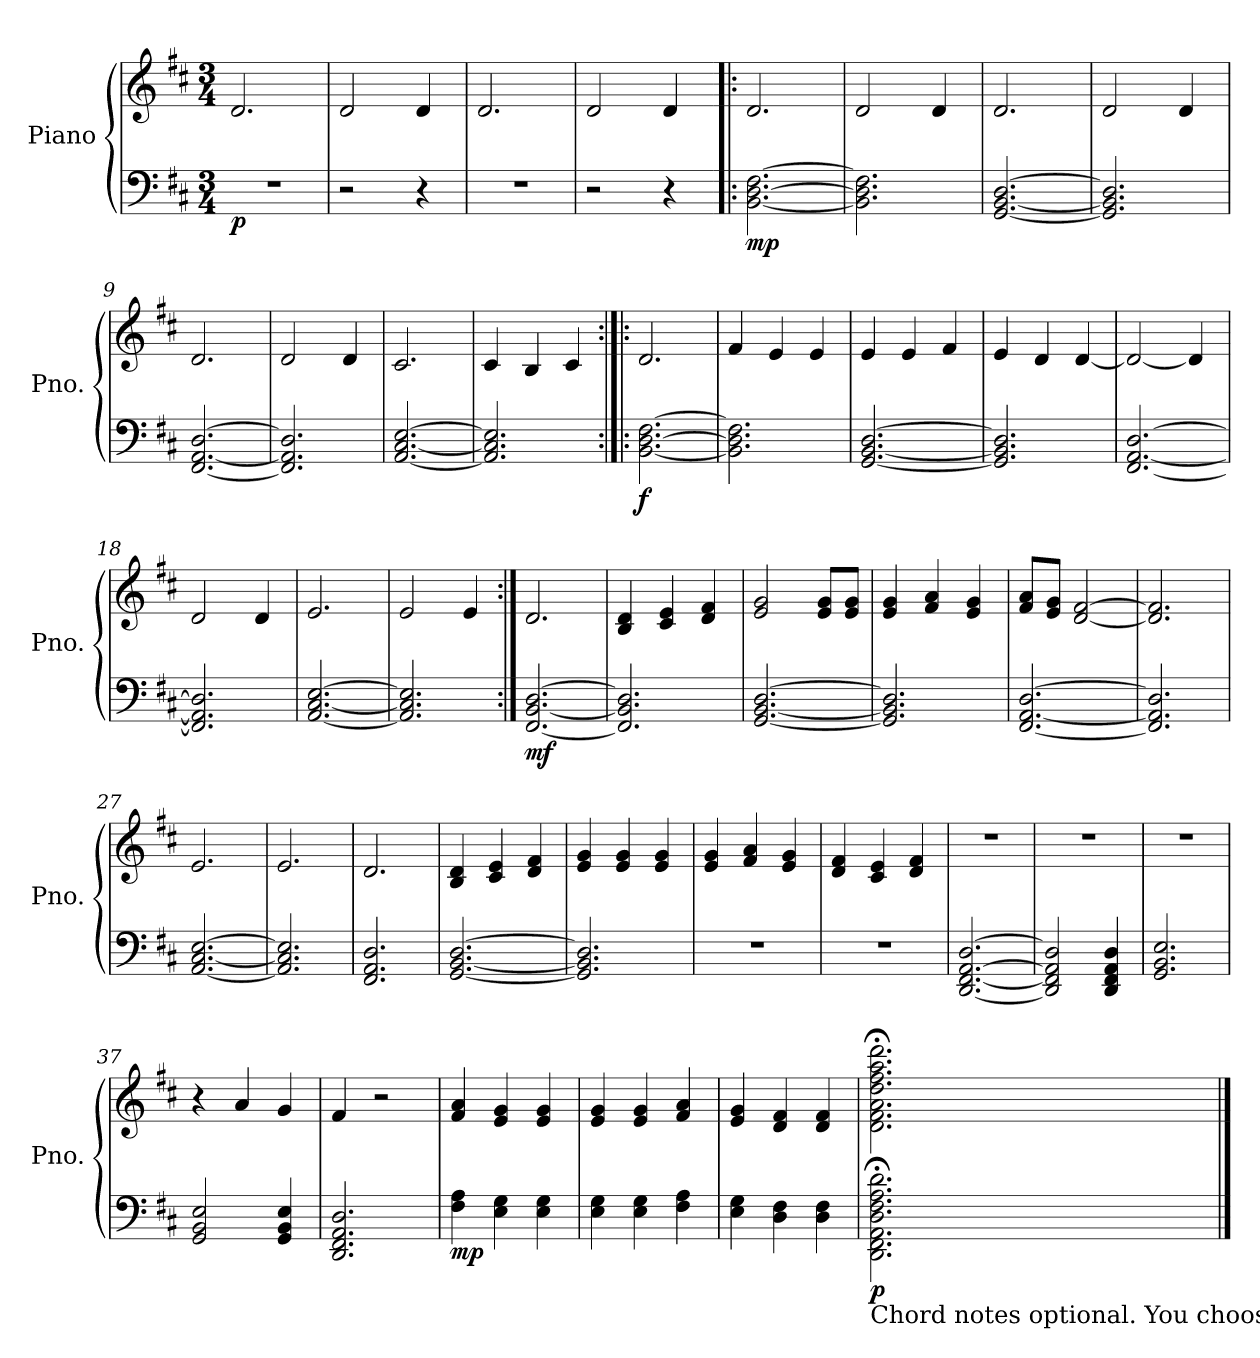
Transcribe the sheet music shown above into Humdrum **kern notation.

**kern	**kern	**dynam
*part1	*part1	*part1
*staff2	*staff1	*staff1/2
*I"Piano	*	*
*I'Pno.	*	*
*clefF4	*clefG2	*
*k[f#c#]	*k[f#c#]	*
*M3/4	*M3/4	*
*MM141	*MM141	*
=1	=1	=1
!	!	!LO:DY:b=2
2.r	2.d/	p
=2	=2	=2
2r	2d/	.
4r	4d/	.
=3	=3	=3
2.r	2.d/	.
=4	=4	=4
2r	2d/	.
4r	4d/	.
=5!|:	=5!|:	=5!|:
!	!	!LO:DY:b=2
[2.BB\ [2.D\ [2.F#\	2.d/	mp
=6	=6	=6
2.BB\] 2.D\] 2.F#\]	2d/	.
.	4d/	.
=7	=7	=7
[2.GG/ [2.BB/ [2.D/	2.d/	.
=8	=8	=8
2.GG/] 2.BB/] 2.D/]	2d/	.
.	4d/	.
=9	=9	=9
[2.FF#/ [2.AA/ [2.D/	2.d/	.
=10	=10	=10
2.FF#/] 2.AA/] 2.D/]	2d/	.
.	4d/	.
=11	=11	=11
[2.AA/ [2.C#/ [2.E/	2.c#/	.
=12	=12	=12
2.AA/] 2.C#/] 2.E/]	4c#/	.
.	4B/	.
.	4c#/	.
=13:|!|:	=13:|!|:	=13:|!|:
!	!	!LO:DY:b=2
[2.BB\ [2.D\ [2.F#\	2.d/	f
!!LO:LB:g=z
=14	=14	=14
2.BB\] 2.D\] 2.F#\]	4f#/	.
.	4e/	.
.	4e/	.
=15	=15	=15
[2.GG/ [2.BB/ [2.D/	4e/	.
.	4e/	.
.	4f#/	.
=16	=16	=16
2.GG/] 2.BB/] 2.D/]	4e/	.
.	4d/	.
.	[4d/	.
=17	=17	=17
[2.FF#/ [2.AA/ [2.D/	2d/_	.
.	4d/]	.
=18	=18	=18
2.FF#/] 2.AA/] 2.D/]	2d/	.
.	4d/	.
=19	=19	=19
[2.AA/ [2.C#/ [2.E/	2.e/	.
=20	=20	=20
2.AA/] 2.C#/] 2.E/]	2e/	.
.	4e/	.
=21:|!	=21:|!	=21:|!
!	!	!LO:DY:b=2
[2.FF#/ [2.BB/ [2.D/	2.d/	mf
=22	=22	=22
2.FF#/] 2.BB/] 2.D/]	4B/ 4d/	.
.	4c#/ 4e/	.
.	4d/ 4f#/	.
=23	=23	=23
[2.GG/ [2.BB/ [2.D/	2e/ 2g/	.
.	8e/ 8g/L	.
.	8e/ 8g/J	.
=24	=24	=24
2.GG/] 2.BB/] 2.D/]	4e/ 4g/	.
.	4f#/ 4a/	.
.	4e/ 4g/	.
!!LO:LB:g=z
=25	=25	=25
[2.FF#/ [2.AA/ [2.D/	8f#/ 8a/L	.
.	8e/ 8g/J	.
.	[2d/ [2f#/	.
=26	=26	=26
2.FF#/] 2.AA/] 2.D/]	2.d/] 2.f#/]	.
=27	=27	=27
[2.AA/ [2.C#/ [2.E/	2.e/	.
=28	=28	=28
2.AA/] 2.C#/] 2.E/]	2.e/	.
=29	=29	=29
2.FF#/ 2.AA/ 2.D/	2.d/	.
=30	=30	=30
[2.GG/ [2.BB/ [2.D/	4B/ 4d/	.
.	4c#/ 4e/	.
.	4d/ 4f#/	.
=31	=31	=31
2.GG/] 2.BB/] 2.D/]	4e/ 4g/	.
.	4e/ 4g/	.
.	4e/ 4g/	.
=32	=32	=32
2.r	4e/ 4g/	.
.	4f#/ 4a/	.
.	4e/ 4g/	.
=33	=33	=33
2.r	4d/ 4f#/	.
.	4c#/ 4e/	.
.	4d/ 4f#/	.
=34	=34	=34
[2.DD/ [2.FF#/ [2.AA/ [2.D/	2.r	.
=35	=35	=35
2DD/] 2FF#/] 2AA/] 2D/]	2.r	.
4DD/ 4FF#/ 4AA/ 4D/	.	.
=36	=36	=36
2.GG/ 2.BB/ 2.E/	2.r	.
!!LO:LB:g=z
=37	=37	=37
2GG/ 2BB/ 2E/	4r	.
.	4a/	.
4GG/ 4BB/ 4E/	4g/	.
=38	=38	=38
2.DD/ 2.FF#/ 2.AA/ 2.D/	4f#/	.
.	2r	.
=39	=39	=39
*	*MM120	*
!	!	!LO:DY:b=2
4F#\ 4A\	4f#/ 4a/	mp
4E\ 4G\	4e/ 4g/	.
4E\ 4G\	4e/ 4g/	.
=40	=40	=40
4E\ 4G\	4e/ 4g/	.
4E\ 4G\	4e/ 4g/	.
4F#\ 4A\	4f#/ 4a/	.
=41	=41	=41
4E\ 4G\	4e/ 4g/	.
4D\ 4F#\	4d/ 4f#/	.
4D\ 4F#\	4d/ 4f#/	.
=42	=42	=42
!LO:TX:b:t=Chord notes optional. You choose!	!	!
!	!	!LO:DY:b=2
2.DD\;< 2.FF#\;< 2.AA\;< 2.D\;< 2.F#\;< 2.A\;< 2.d\;<	2.d\;< 2.f#\;< 2.a\;< 2.dd\;< 2.ff#\;< 2.aa\;< 2.ddd\;<	p
==	==	==
*-	*-	*-
